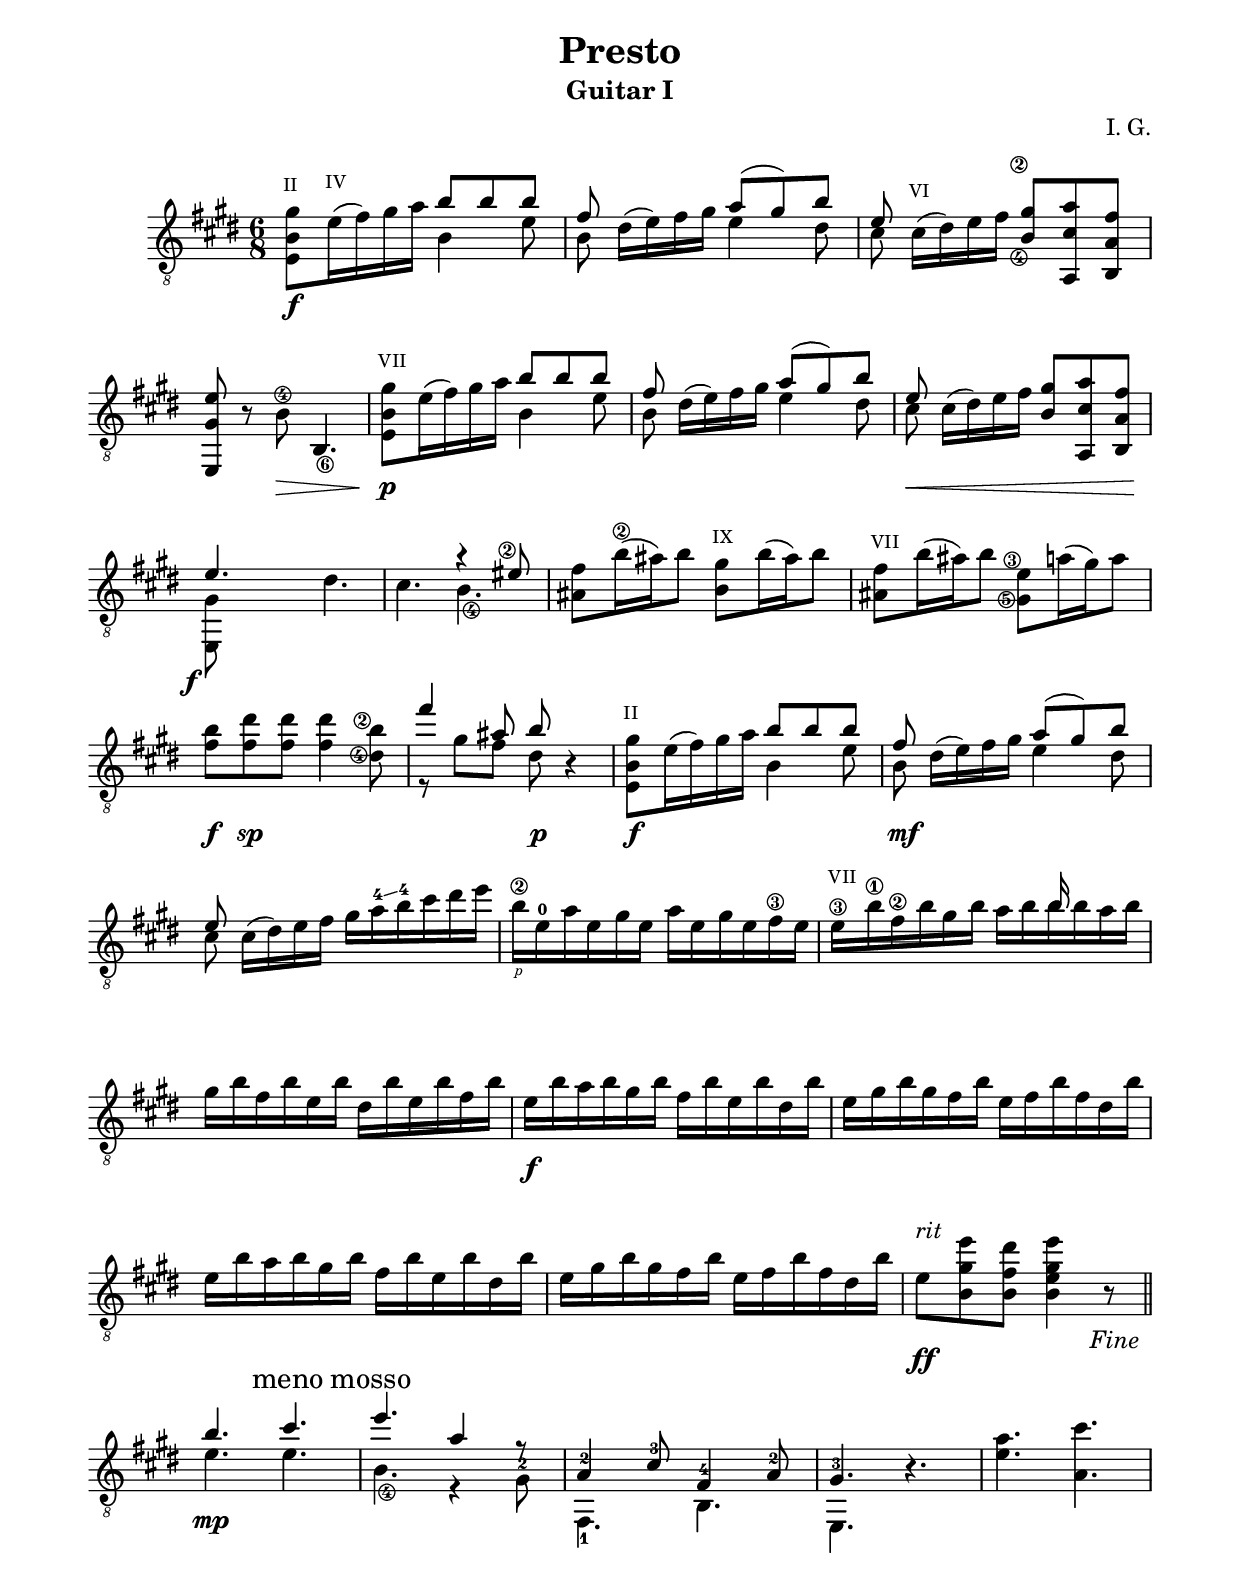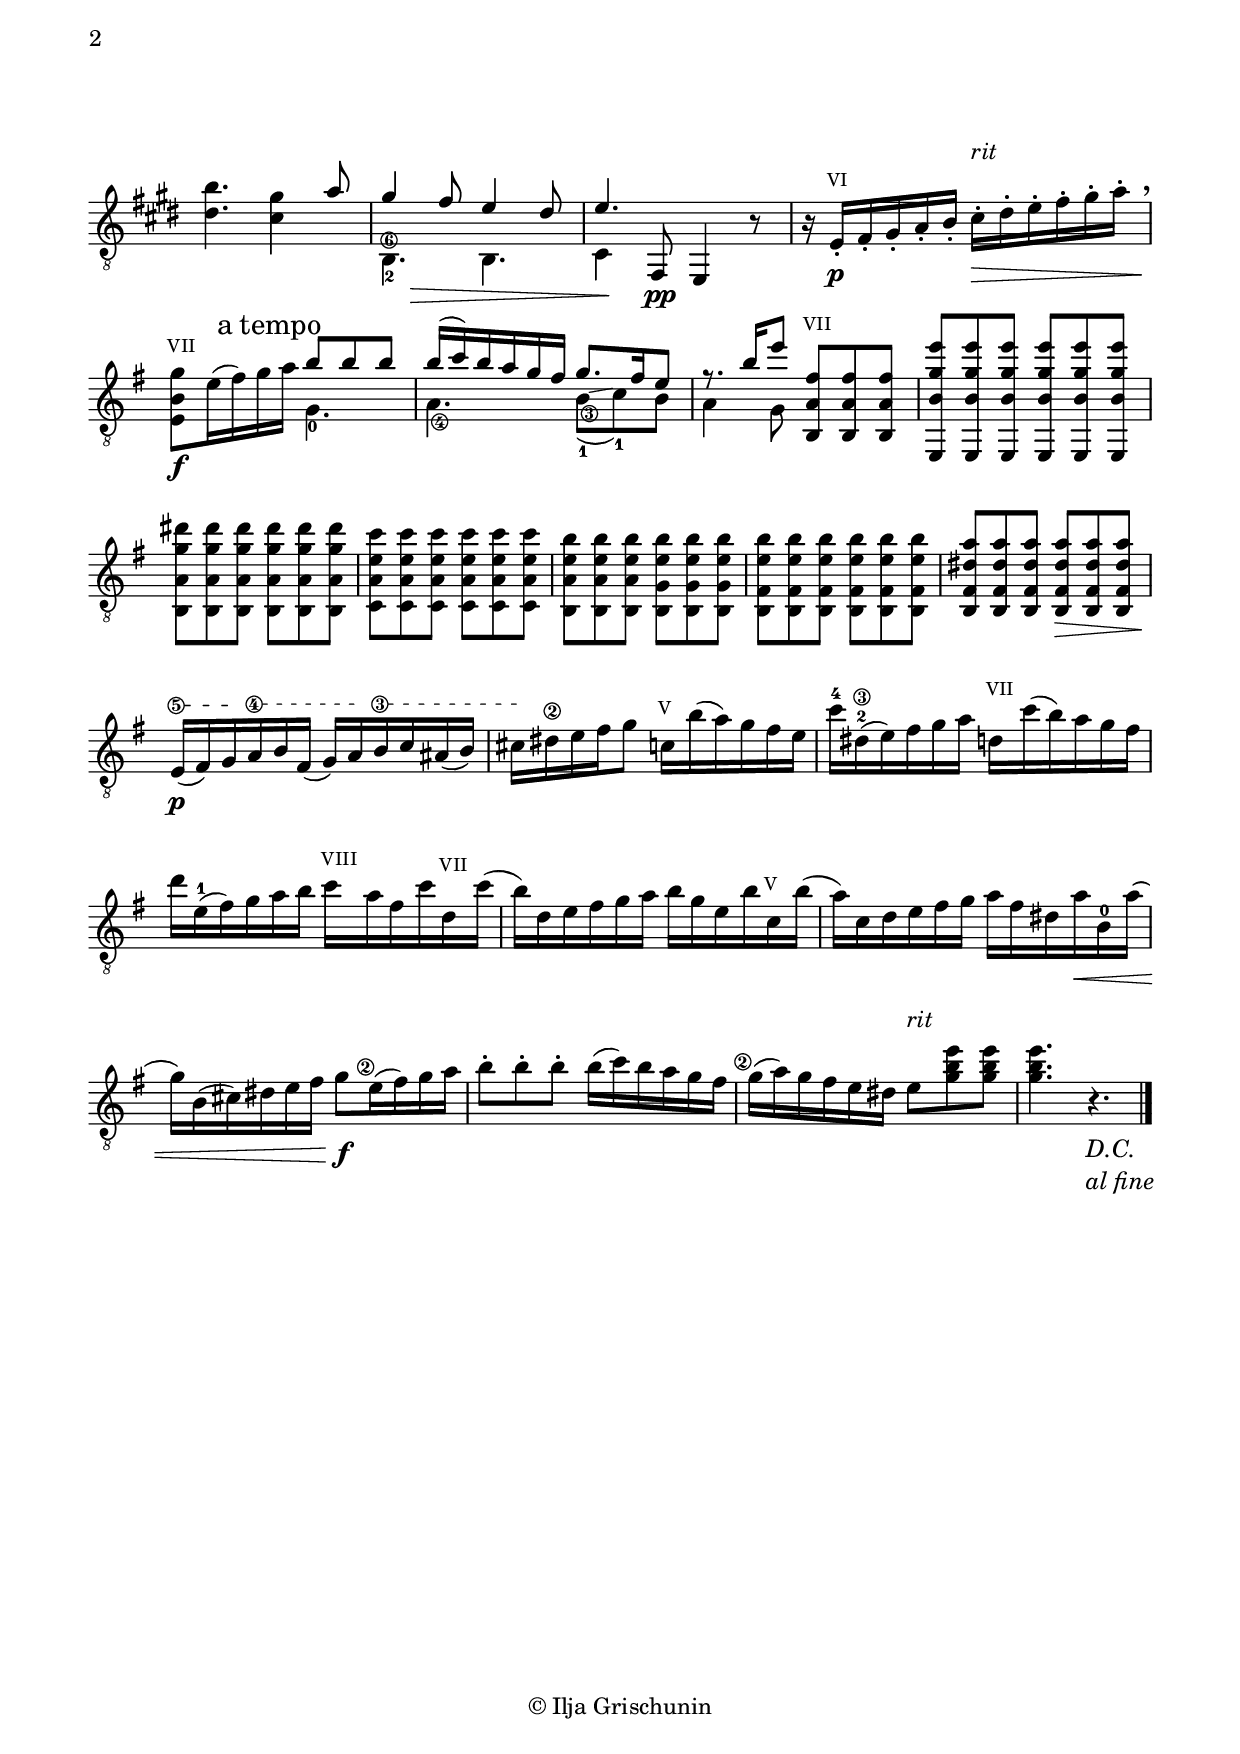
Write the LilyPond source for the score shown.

\version "2.18.0"

\language "deutsch"

\header {
  title = "Presto"
  subtitle = "Guitar I"
  meter = ""
  composer = "I. G."
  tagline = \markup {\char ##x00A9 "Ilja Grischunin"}
}

\paper {
  #(set-paper-size "a4")
  top-system-spacing.basic-distance = #25
  top-markup-spacing.basic-distance = #8
  markup-system-spacing.basic-distance = #26
  system-system-spacing.basic-distance = #20
  last-bottom-spacing.basic-distance = #25
  left-margin = 15
  right-margin = 15
  %two-sided = ##t
  %inner-margin = 25
  %outer-margin = 15
}

\layout {
  indent =  1\cm
  \context {
    \Score
    \remove "Bar_number_engraver"
  }
}

%\include "global.ly"
\version "2.19.15"

\language "deutsch"

%%%%%%%%% SCRIPTS %%%%%%%%%
#(define RH rightHandFinger)

stringNumSpan =
#(define-music-function (parser location StringNumber) (string?)
   #{
     \override TextSpanner.font-size = #-5
     \override TextSpanner.dash-fraction = #0.3
     \override TextSpanner.dash-period = #1.5
     %\override TextSpanner.bound-details.right.arrow = ##t
     %\override TextSpanner.arrow-width = #0.2
     %\override TextSpanner.arrow-length = #0.7
     \override TextSpanner.bound-details.left.stencil-align-dir-y = #CENTER
     \override TextSpanner.bound-details.left.text = \markup { \circle \number #StringNumber }
   #})

guitarOne =
\relative
{
  \key e \major
  \time 6/8
  \compressFullBarRests
  %\override TextScript.self-alignment-X = #CENTER
  \set Staff.explicitKeySignatureVisibility = #end-of-line-invisible
  \clef "treble_8"
  \override TextScript.extra-offset = #'(-.3 . 1)
  \textLengthOn
  \override TextScript.font-size = -2
  <e h' gis'>8^"II" e'16^"IV"( fis) gis a
  <<
    {
      h8 h h fis
    }
    \\
    {
      h,4 e8 h
    }
  >>
  dis16( e) fis gis
  <<
    {
      a8( gis) h e,
    }
    \\
    {
      e4 dis8 cis
    }
  >>
  cis16^"VI"( dis) e fis
  \override StringNumber.staff-padding = #'()
  \once \override StringNumber.self-alignment-X = #RIGHT
  <h,\4 gis'\2>8 <a, cis' a'><h a' fis'><e, gis' e'> r8 h''\4
  \once \override StringNumber.extra-offset = #'(.5 . .5)
  h,4._\6
  <e h' gis'>8^"VII" e'16( fis) gis a
  <<
    {
      h8 h h fis
    }
    \\
    {
      h,4 e8 h
    }
  >>
  dis16( e) fis gis
  <<
    {
      a8( gis) h e,
    }
    \\
    {
      e4 dis8 cis
    }
  >>
  cis16( dis) e fis <h, gis'>8 <a, cis' a'><h a' fis'>
  <<
    {
      e'4. s
    }
    \\
    {
      <e,, gis'>8 s4 dis''4.
    }
  >>
  cis
  <<
    {
      \override StringNumber.staff-padding = #'()
      r4
      \once \override StringNumber.extra-offset = #'(-.7 . -2)
      eis8\2
    }
    \\
    {
      \override StringNumber.staff-padding = #'()
      \once \override StringNumber.extra-offset = #'(.7 . 2.7)
      h4._\4
    }
  >>
  <ais fis'>8 h'16(\2 ais) h8 <h, gis'>^"IX" h'16( ais) h8
  <ais, fis'>^"VII" h'16( ais)
  \once \override StringNumber.extra-offset = #'(2.5 . -2.5)
  h8\3
  \once \override StringNumber.extra-offset = #'(-1.7 . -4.3)
  <gis,\5 e'> a'16( gis) a8
  <fis h><fis dis'> q
  \once \override StringNumber.extra-offset = #'(3.5 . -2)
  <fis dis'\2>4
  \once \override StringNumber.extra-offset = #'(-1.7 . -4.3)
  <dis\4 h'>8
  <<
    {
      fis'4 ais,8 h
    }
    \\
    {
      r8 gis fis dis
    }
  >>
  r4
  <e, h' gis'>8^"II" e'16( fis) gis a
  <<
    {
      h8 h h fis
    }
    \\
    {
      h,4 e8 h
    }
  >>
  dis16( e) fis gis
  <<
    {
      a8( gis) h e,
    }
    \\
    {
      e4 dis8 cis
    }
  >>
  cis16( dis) e fis gis a-4-\markup {
    \postscript #"1.5 6 moveto 1.3 .4 rlineto stroke"
  } h-4 cis dis e
  h\2_\RH #1 e,-0 a e gis e a e gis e fis\3 e
  e\3^"VII" h'\1 fis\2 h gis h <<
    {
      s8 h16 s8.
    }
    \\
    {
      a16 h h h a h
    }
  >>
  gis h fis h e, h' dis, h' e, h' fis h
  e, h' a h gis h fis h e, h' dis, h'
  e, gis h gis fis h e, fis h fis dis h'
  e, h' a h gis h fis h e, h' dis, h'
  e, gis h gis fis h e, fis h fis dis h'
  e,8 <h gis' e'><h fis' dis'><h e gis e'>4
  \tag #'Partitur {\bar "!"}
  \tag #'Part {
    \once \override TextScript.self-alignment-X = #CENTER
    \once \override TextScript.extra-offset = #'(1 . -1)
    \once \override TextScript.font-size = 0.5
    r8_\markup {\italic Fine}
  }
  \tag #'Partitur {r8}
  \bar "||"
  \tag  #'Part {\break}
  %\once \override Score.RehearsalMark.self-alignment-X = #LEFT
  \once \override Score.RehearsalMark.extra-offset = #'(7 . 1)
  %\once \override Score.RehearsalMark.font-size = 0.5
  \mark \markup {meno mosso}
  <<
    {
      \override Fingering.staff-padding = #'()
      h'4. cis e a,4 r8 a,4-2 cis8-3 fis,4-4 a8-2 gis4.-3
    }
    \\
    {
      \override Fingering.staff-padding = #'()
      e'4. e
      \once \override StringNumber.extra-offset = #'(.6 . 2.5)
      h_\4 r4 gis8^2 fis,4.-1 h e,
    }
  >>
  r4. <e'' a><a, cis'><dis h'>
  <<
    {
      s4 a'8 gis4 fis8 e4 dis8 e4.
    }
    \\
    {
      \override StringNumber.staff-padding = #'()
      <cis gis'>4 s8 h,4.-2^\6 h cis4 \stemUp fis,8
    }
  >>
  e4 r8
  r16 e'-.^"VI" fis-. gis-. a-. h-.
  cis-. dis-. e-. fis-. gis-.
  \override BreathingSign.extra-offset = #'(1 . 1)
  a-. \breathe
  \break
  %\once \override Score.RehearsalMark.self-alignment-X = #LEFT
  \once \override Score.RehearsalMark.extra-offset = #'(7 . 1)
  %\once \override Score.RehearsalMark.font-size = -0.2
  \mark \markup { a tempo}

  \override Staff.Clef.break-visibility = #begin-of-line-visible
  %\override Staff.Clef #'explicitClefVisibility = #begin-of-line-visible
  \override Staff.TimeSignature.break-visibility = #begin-of-line-visible
  \set Staff.explicitKeySignatureVisibility = #begin-of-line-visible % this will do the job with the time signatures
  \override Staff.KeyCancellation.break-visibility = #all-invisible
  %\override Staff.KeyCancellation.explicitKeySignatureVisibility = #all-invisible

  \key e \minor
  <e, h' g'>8^"VII" e'16( fis) g a
  <<
    {
      h8 h h h16( c) h a g fis g8. fis16 e8 r8. h'16 e8
    }
    \\
    {
      \override Fingering.staff-padding = #'()
      g,,4.-0
      \once \override StringNumber.extra-offset = #'(.6 . 2.8)
      a_\4
      \once \override StringNumber.extra-offset = #'(.6 . 5.5)
      h8(_\3-1-\markup {
        \postscript #"1.2 3.2 moveto 2.3 .4 rlineto stroke"
      } c)-1 h a4 g8
    }
  >>
  <h, a' fis'>8^"VII"
  \repeat unfold 2 {<h a' fis'>8}
  \repeat unfold 6 {<e, h'' g' e'>}
  \repeat unfold 6 {<h' a' g' dis'>}
  \repeat unfold 6 {<c a' e' c'>}
  \repeat unfold 3 {<h a' e' h'>}
  \repeat unfold 3 {<h g' e' h'>}
  \repeat unfold 6 {<h fis' e' h'>}
  \repeat unfold 6 {<h fis' dis' a'>}
  \override Fingering.staff-padding = #'()
  \stringNumSpan "5"
  e16(\startTextSpan fis) g\stopTextSpan
  \stringNumSpan "4"
  a\startTextSpan h fis( g) a\stopTextSpan
  \stringNumSpan "3"
  h\startTextSpan c ais( h)
  cis\stopTextSpan
  \once \override StringNumber.extra-offset = #'(0 . 1)
  dis\2 e fis g8 c,16^"V" h'( a) g fis e
  c'-4 dis,(-2\3 e) fis g a d,^"VII" c'( h) a g fis
  d' e,(-1 fis) g a h c^"VIII" a fis c' d,^"VII" c'(
  h) d, e fis g a h g e h' c,^"V" h'(
  a) c, d e fis g a fis dis a' h,-0 a'(
  g) h,( cis) dis e fis g8
  \once \override StringNumber.extra-offset = #'(-1 . -.5)
  e16(\2 fis) g a
  h8-. h-. h-. h16( c) h a g fis
  \once \override StringNumber.extra-offset = #'(-1.2 . -1)
  g(\2 a) g fis e dis e8 <g h e> q q4.
  \tag #'Part {
    \once \override TextScript.self-alignment-X = #CENTER
    \once \override TextScript.extra-offset = #'(3 . -1)
    \once \override TextScript.font-size = 0.5
    r4._\markup {
      \column {
        \italic D.C.
        \line {\italic {al fine}}
      }
    }
  }
  \tag #'Partitur {r4.}
  \bar "|."
}

\version "2.19.15"

dynamic = {
  %\override DynamicLineSpanner.staff-padding = #3
  %\override TextScript.staff-padding = #1
  \override Hairpin.to-barline = ##f
  s2.*3\f s4 s4\> s8. s16\! s2.*2\p s2\< s8. s16\!
  \tag #'Part {\once \override DynamicText.extra-offset = #'(-2 . 0)}
  \tag #'(Partitur PartI) {\once \override DynamicText.extra-offset = #'(-2.5 . 3)}
  s2.*4\f s8\f s8\sp s2 s4. s4.\p s2.\f s2.*5\mf s2.*4\f
  \once \override TextScript.extra-offset = #'(0 . 10)
  s8\ff^\markup { \italic rit }
  s2
  \tag #'Partitur {s8\mp s2.*5 s8.}
  \tag #'Part { s8 s8\mp s2.*5 s16} s16
  s2 s8
  \tag #'PartII {\once \override Hairpin.extra-offset = #'(0 . 2)}
  s4\> s4. s4\!
  \tag #'PartII {\override DynamicText.extra-offset = #'(0 . 2)}
  s8\pp s4
  \tag #'PartI {
    s8 s16
    \override DynamicText.extra-offset = #'(0 . 2)
    s8.\p s8
    \once \override Hairpin.extra-offset = #'(0 . 2)
    \once \override TextScript.extra-offset = #'(0 . 12)
    s4.^\markup { \italic rit }\>
  }
  \tag #'PartII {
    \override DynamicText.extra-offset = #'(0 . 2)
    s8\mp
    \once \override Hairpin.extra-offset = #'(0 . 2)
    s4.\>
    \once \override TextScript.extra-offset = #'(0 . 12)
    s4^\markup { \italic rit } s8\p
  }
  \tag #'PartI {
    \revert DynamicText.extra-offset
    s2.*8\f
  }
  \tag #'PartII {
    \once \override TextScript.extra-offset = #'(-2 . 0)
    s2.*8-\markup {\dynamic f \normal-text marc}
  }
  \revert DynamicText.extra-offset
  s4. s\> s2.*5\p
  \tag #'PartI {s4. s8. s\< s4.}
  \tag #'PartII {s4. s\< s}
  s\f s2.*1 s4.
  \once \override TextScript.extra-offset = #'(0 . 12)
  s4.^\markup { \italic rit } s2.
}


\score {
  <<
    \new Staff %\with {
    %instrumentName = "Guitar I"
    %}{
    \removeWithTag #'Partitur
    \guitarOne
    %}
    \new Dynamics
    \removeWithTag #'(Partitur PartII)
    \dynamic
  >>
}